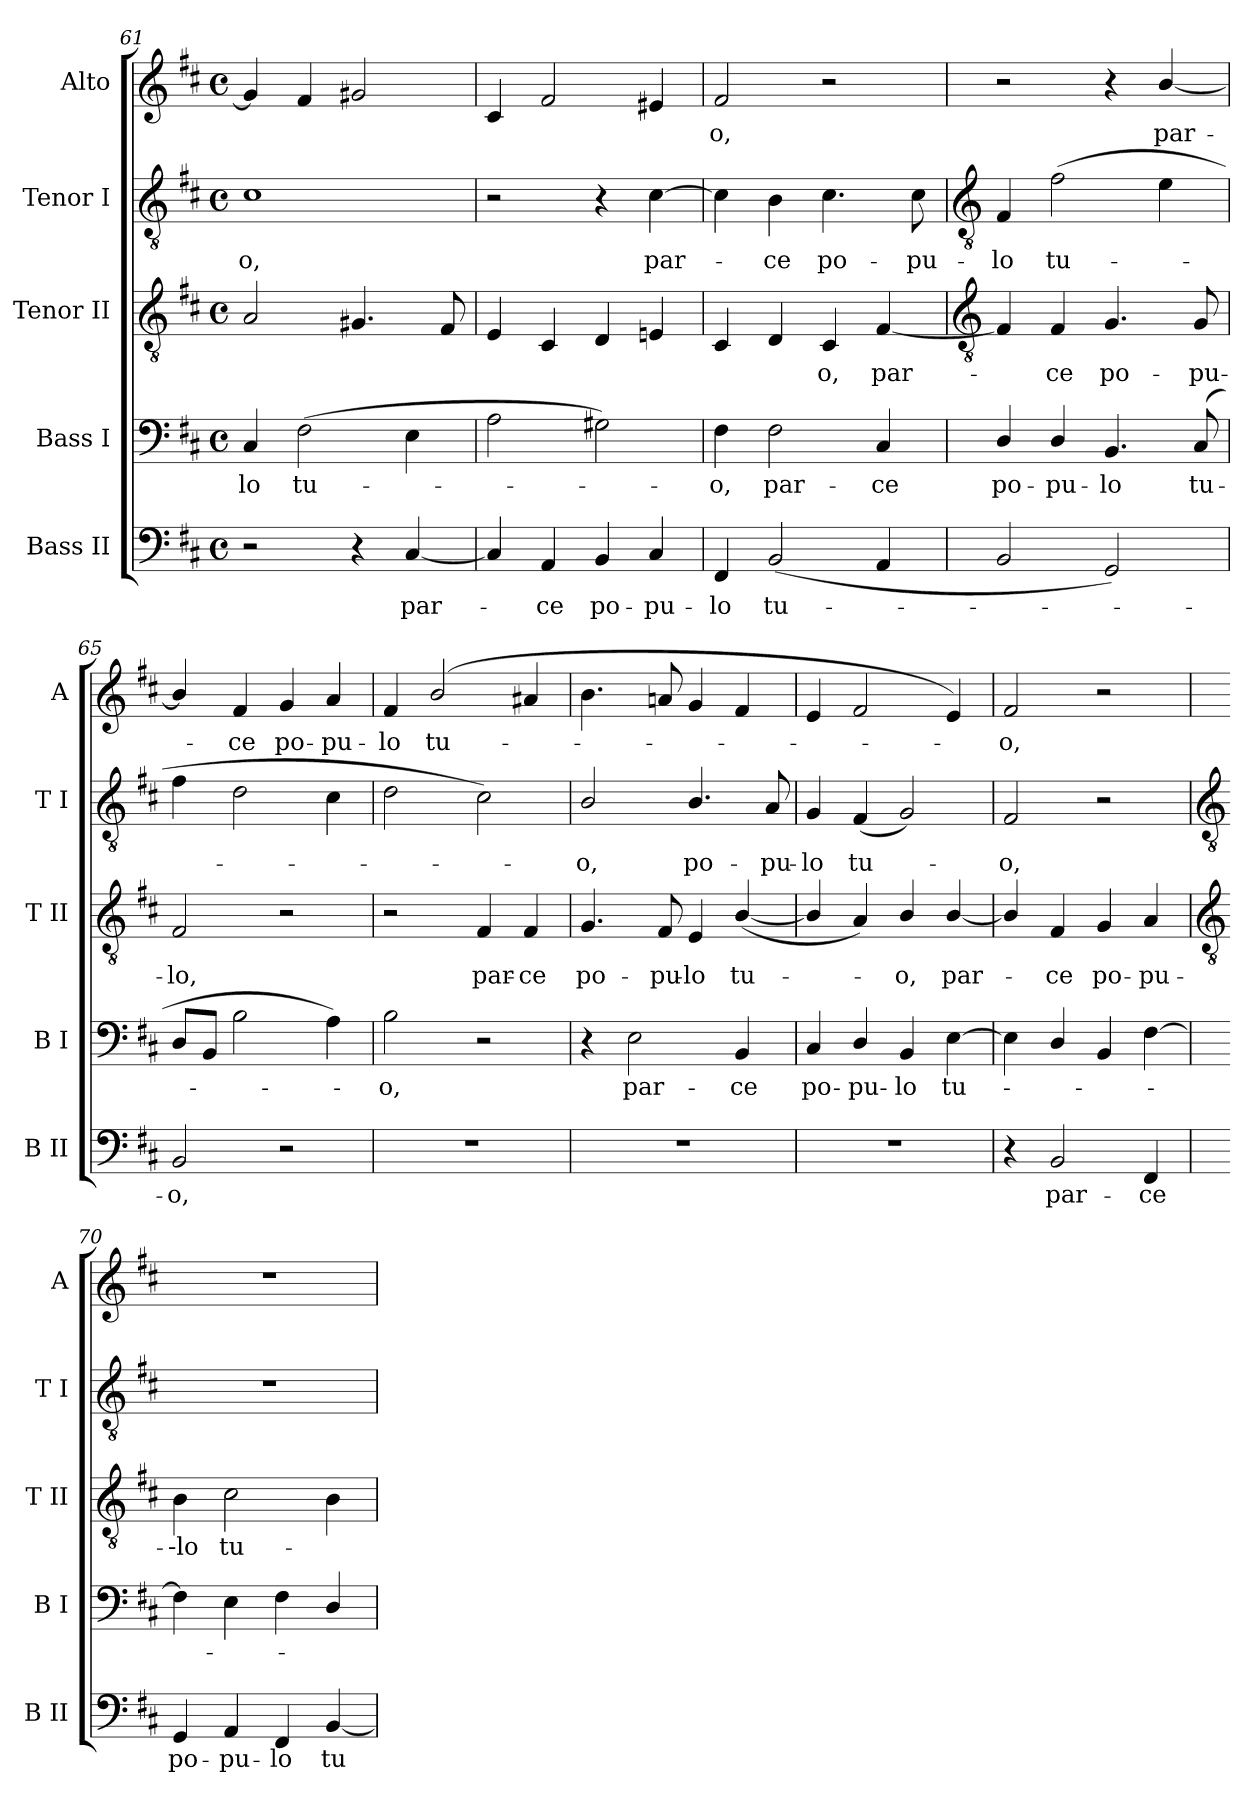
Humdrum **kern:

**kern	**text	**kern	**text	**kern	**text	**kern	**text	**kern	**text
*part5	*part5	*part4	*part4	*part3	*part3	*part2	*part2	*part1	*part1
*staff5	*staff5	*staff4	*staff4	*staff3	*staff3	*staff2	*staff2	*staff1	*staff1
*I"Bass II	*	*I"Bass I	*	*I"Tenor II	*	*I"Tenor I	*	*I"Alto	*
*I'B II	*	*I'B I	*	*I'T II	*	*I'T I	*	*I'A	*
*clefF4	*	*clefF4	*	*clefGv2	*	*clefGv2	*	*clefG2	*
*k[f#c#]	*	*k[f#c#]	*	*k[f#c#]	*	*k[f#c#]	*	*k[f#c#]	*
*D:	*	*D:	*	*D:	*	*D:	*	*D:	*
*M4/4	*	*M4/4	*	*M4/4	*	*M4/4	*	*M4/4	*
*met(c)	*	*met(c)	*	*met(c)	*	*met(c)	*	*met(c)	*
=61	=61	=61	=61	=61	=61	=61	=61	=61	=61
!	!	!	!LO:LY:b	!	!	!	!LO:LY:b	!	!
2r	.	4C#	-lo	2A	.	1c#	o,	4g#]	.
!	!	!	!LO:LY:b	!	!	!	!	!	!
.	.	(>2F#	tu-	.	.	.	.	4f#	.
4r	.	.	.	4.G#X	.	.	.	2g#	.
!	!LO:LY:b	!	!	!	!	!	!	!	!
[4C#	par-	4E	.	.	.	.	.	.	.
.	.	.	.	8F#	.	.	.	.	.
=62	=62	=62	=62	=62	=62	=62	=62	=62	=62
4C#]	.	2A	.	4E	.	2r	.	4c#	.
!	!LO:LY:b	!	!	!	!	!	!	!	!
4AA	ce	.	.	4C#	.	.	.	2f#	.
!	!LO:LY:b	!	!	!	!	!	!	!	!
4BB	po-	2G#X)	.	4D	.	4r	.	.	.
!	!LO:LY:b	!	!	!	!	!	!LO:LY:b	!	!
4C#	-pu-	.	.	4En	.	[4c#	par-	4e#X	.
=63	=63	=63	=63	=63	=63	=63	=63	=63	=63
!	!LO:LY:b	!	!LO:LY:b	!	!	!	!	!	!LO:LY:b
4FF#	-lo	4F#	o,	4C#	.	4c#]	.	2f#	o,
!	!LO:LY:b	!	!LO:LY:b	!	!	!	!LO:LY:b	!	!
(<2BB	tu-	2F#	par-	4D	.	4B	ce	.	.
!	!	!	!	!	!LO:LY:b	!	!LO:LY:b	!	!
.	.	.	.	4C#	o,	4.c#	po-	2r	.
!	!	!	!LO:LY:b	!	!LO:LY:b	!	!	!	!
4AA	.	4C#	-ce	[4F#	par-	.	.	.	.
!	!	!	!	!	!	!	!LO:LY:b	!	!
.	.	.	.	.	.	8c#	-pu-	.	.
!!LO:LB:g=z
=64	=64	=64	=64	=64	=64	=64	=64	=64	=64
*	*	*	*	*clefGv2	*	*clefGv2	*	*	*
!	!	!	!LO:LY:b	!	!	!	!LO:LY:b	!	!
2BB	.	4D/	po-	4F#]	.	4F#	-lo	2r	.
!	!	!	!LO:LY:b	!	!LO:LY:b	!	!LO:LY:b	!	!
.	.	4D/	-pu-	4F#	ce	(>2f#	tu-	.	.
!	!	!	!LO:LY:b	!	!LO:LY:b	!	!	!	!
2GG)	.	4.BB	-lo	4.G	po-	.	.	4r	.
!	!	!	!	!	!	!	!	!	!LO:LY:b
.	.	.	.	.	.	4e	.	[4b/	par-
!	!	!	!LO:LY:b	!	!LO:LY:b	!	!	!	!
.	.	(<8C#	tu-	8G	-pu-	.	.	.	.
=65	=65	=65	=65	=65	=65	=65	=65	=65	=65
!	!LO:LY:b	!	!	!	!LO:LY:b	!	!	!	!
2BB	o,	8DL	.	2F#	-lo,	4f#	.	4b/]	.
.	.	8BBJ	.	.	.	.	.	.	.
!	!	!	!	!	!	!	!	!	!LO:LY:b
.	.	2B	.	.	.	2d	.	4f#	ce
!	!	!	!	!	!	!	!	!	!LO:LY:b
2r	.	.	.	2r	.	.	.	4g	po-
!	!	!	!	!	!	!	!	!	!LO:LY:b
.	.	4A)	.	.	.	4c#	.	4a	-pu-
=66	=66	=66	=66	=66	=66	=66	=66	=66	=66
!	!	!	!LO:LY:b	!	!	!	!	!	!LO:LY:b
1r	.	2B	o,	2r	.	2d	.	4f#	-lo
!	!	!	!	!	!	!	!	!	!LO:LY:b
.	.	.	.	.	.	.	.	(<2b/	tu-
!	!	!	!	!	!LO:LY:b	!	!	!	!
.	.	2r	.	4F#	par-	2c#)	.	.	.
!	!	!	!	!	!LO:LY:b	!	!	!	!
.	.	.	.	4F#	-ce	.	.	4a#X	.
=67	=67	=67	=67	=67	=67	=67	=67	=67	=67
!	!	!	!	!	!LO:LY:b	!	!LO:LY:b	!	!
1r	.	4r	.	4.G	po-	2B/	o,	4.b	.
!	!	!	!LO:LY:b	!	!	!	!	!	!
.	.	2E	par-	.	.	.	.	.	.
!	!	!	!	!	!LO:LY:b	!	!	!	!
.	.	.	.	8F#	-pu-	.	.	8an	.
!	!	!	!	!	!LO:LY:b	!	!LO:LY:b	!	!
.	.	.	.	4E	-lo	4.B/	po-	4g	.
!	!	!	!LO:LY:b	!	!LO:LY:b	!	!	!	!
.	.	4BB	-ce	(<[4B/	tu-	.	.	4f#	.
!	!	!	!	!	!	!	!LO:LY:b	!	!
.	.	.	.	.	.	8A	-pu-	.	.
=68	=68	=68	=68	=68	=68	=68	=68	=68	=68
!	!	!	!LO:LY:b	!	!	!	!LO:LY:b	!	!
1r	.	4C#	po-	4B/]	.	4G	-lo	4e	.
!	!	!	!LO:LY:b	!	!	!	!LO:LY:b	!	!
.	.	4D/	-pu-	4A)	.	(<4F#	tu-	2f#	.
!	!	!	!LO:LY:b	!	!LO:LY:b	!	!	!	!
.	.	4BB	-lo	4B/	o,	2G)	.	.	.
!	!	!	!LO:LY:b	!	!LO:LY:b	!	!	!	!
.	.	[4E	tu-	[4B/	par-	.	.	4e)	.
=69	=69	=69	=69	=69	=69	=69	=69	=69	=69
!	!	!	!	!	!	!	!LO:LY:b	!	!LO:LY:b
4r	.	4E]	.	4B/]	.	2F#	o,	2f#	o,
!	!LO:LY:b	!	!	!	!LO:LY:b	!	!	!	!
2BB	par-	4D/	.	4F#	ce	.	.	.	.
!	!	!	!	!	!LO:LY:b	!	!	!	!
.	.	4BB	.	4G	po-	2r	.	2r	.
!	!LO:LY:b	!	!	!	!LO:LY:b	!	!	!	!
4FF#	-ce	[4F#	.	4A	-pu-	.	.	.	.
!!LO:LB:g=z
=70	=70	=70	=70	=70	=70	=70	=70	=70	=70
*	*	*	*	*clefGv2	*	*clefGv2	*	*	*
!	!LO:LY:b	!	!	!	!LO:LY:b	!	!	!	!
4GG	po-	4F#]	.	4B	--lo	1r	.	1r	.
!	!LO:LY:b	!	!	!	!LO:LY:b	!	!	!	!
4AA	-pu-	4E	.	2c#	tu-	.	.	.	.
!	!LO:LY:b	!	!	!	!	!	!	!	!
4FF#	-lo	4F#	.	.	.	.	.	.	.
!	!LO:LY:b	!	!	!	!	!	!	!	!
[4BB	tu-	4D/	.	4B	.	.	.	.	.
=	=	=	=	=	=	=	=	=	=
*-	*-	*-	*-	*-	*-	*-	*-	*-	*-
